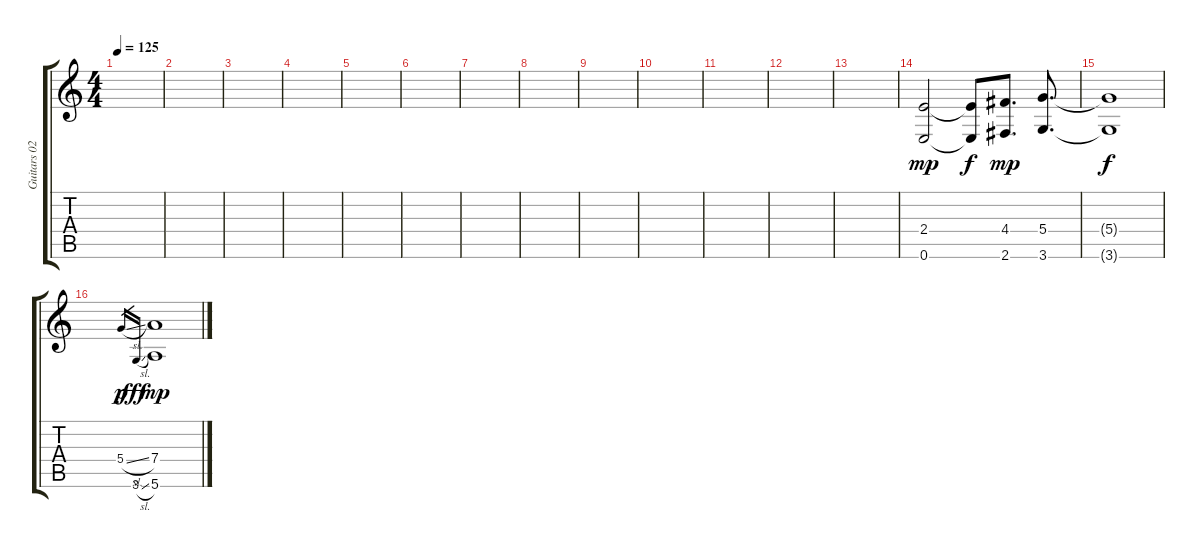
\track ("Guitars 02" "Guitars 02") {instrument electricguitarclean}
\staff {score tabs}
\tuning (E4 B3 G3 D3 A2 E2) {hide}
\ts (4 4)
\tempo 125
\clef g2
\ks c
|
|
|
|
|
|
|
|
|
|
|
|
|
(2.4 0.6).2{dy mp volume 16 balance 8 instrument electricguitarjazz} (2.4{t} 0.6{t}).8{dy f} (4.4 2.6).8{d dy mp} (5.4 3.6).8{d} |
(5.4{t} 3.6{t}).1{dy f} |
5.4{sl}.16{gr dy p} 3.6{sl}.16{gr dy fff} (7.4 5.6).1{dy mp}
